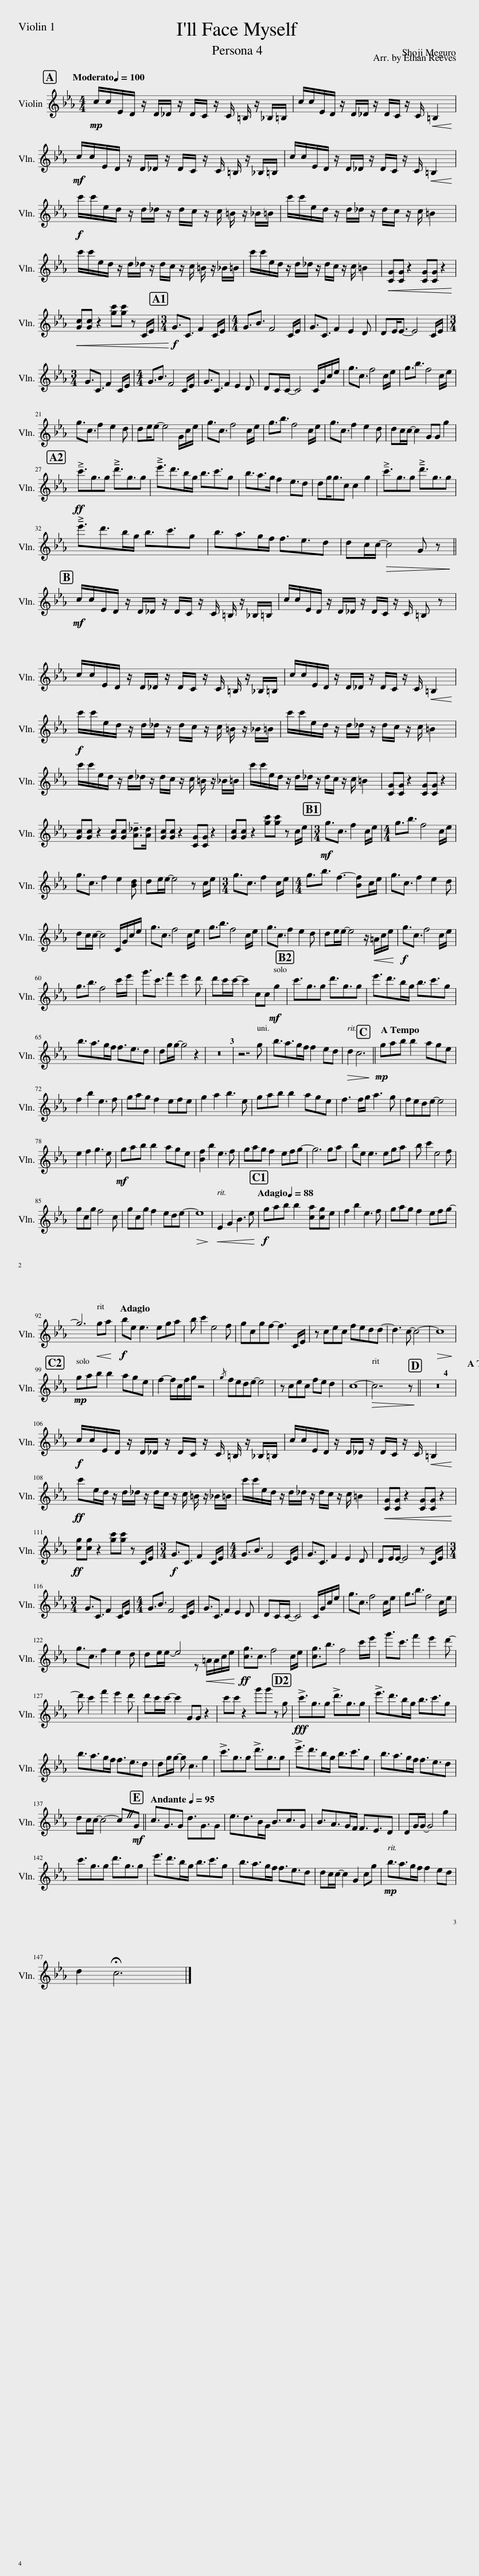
X:1
L:1/8
Q:1/4=100
M:4/4
I:linebreak $
K:Eb
V:1 treble
V:1
!mp! c/c/E/D/ z/ D/_D/ z/ D/C/ z/ C/ =B,/ z/ _B,/=B,/ | c/c/E/D/ z/ D/_D/ z/ D/C/ z/ C/!<(! =B,2!<)! |$!mf! c/c/E/D/ z/ D/_D/ z/ D/C/ z/ C/ =B,/ z/ _B,/=B,/ | c/c/E/D/ z/ D/_D/ z/ D/C/ z/ C/!<(! =B,2!<)! |$!f! c'/c'/e/d/ z/ d/_d/ z/ d/c/ z/ c/ =B/ z/ _B/=B/ | %5
 c'/c'/e/d/ z/ d/_d/ z/ d/c/ z/ c/ =B2 |$ c'/c'/e/d/ z/ d/_d/ z/ d/c/ z/ c/ =B/ z/ _B/=B/ | c'/c'/e/d/ z/ d/_d/ z/ d/c/ z/ c/ =B2 |!<(! [CG][CG] z2 [CG][CG] z2!<)! |$!<(! [Gc][Gc] z2 [gc'][gc'] z C/E/!<)! | %10
[M:3/4]!f! G3/2C3/2 F2 C/E/ |[M:4/4] G3/2B3/2 F4 C/E/ | G3/2C3/2 F2 E2 D | DE<E- E4 C/E/ |$[M:3/4] G3/2C3/2 F2 C/E/ | %15
[M:4/4] G3/2B3/2 F4 C/E/ | G3/2C3/2 F2 E2 D | DC/C/- C4 C/G/c/e/ | g3/2c3/2 f4 c/e/ | g3/2b3/2 f4 c/e/ |$ %20
 g3/2c3/2 f2 e2 d | de/e- e4 G/c/e/ | g3/2c3/2 f4 c/e/ | g3/2b3/2 f4 c/e/ | g3/2c3/2 f2 e2 d | %25
 dc/c/- c2 GG g2 |$!ff! c'3/2g3/2g d'3/2g3/2g | e'3/2d'>bg/ b3/2c'3/2g | b3/2a>g f2 e3/2d | dg<gc c2 g2 | %30
 c'3/2g3/2g d'3/2g3/2g |$ e'3/2d'>bg/ b3/2c'3/2g | b3/2a>gf/ f3/2e3/2d | dc/c/-!>(! c4 G z!>)! ||$!mf! c/c/E/D/ z/ D/_D/ z/ D/C/ z/ C/ =B,/ z/ _B,/=B,/ | %35
 c/c/E/D/ z/ D/_D/ z/ D/C/ z/ C/ =B, z |$ c/c/E/D/ z/ D/_D/ z/ D/C/ z/ C/ =B,/ z/ _B,/=B,/ | c/c/E/D/ z/ D/_D/ z/ D/C/ z/ C/!<(! =B,2!<)! |$!f! c'/c'/e/d/ z/ d/_d/ z/ d/c/ z/ c/ =B/ z/ _B/=B/ | c'/c'/e/d/ z/ d/_d/ z/ d/c/ z/ c/ =B2 |$ %40
 c'/c'/e/d/ z/ d/_d/ z/ d/c/ z/ c/ =B/ z/ _B/=B/ | c'/c'/e/d/ z/ d/_d/ z/ d/c/ z/ c/ =B2 | [CG][CG] z2 [CG][CG] z2 |$ [Gc][Gc] z2 [Gc][Gc] !tenuto![A_d]>[Ad] | [Gc][Gc] z2 [CG][CG] z2 | %45
 [Gc][Gc] z2 [gc'][gc'] z c/e/ |[M:3/4]!mf! g3/2c3/2 f2 c/e/ |[M:4/4] g3/2b3/2 f4 c/e/ |$ g3/2c3/2 f2 e2 [Bd] | de/e/- e4 z c/e/ | %50
[M:3/4] g3/2c3/2 f2 c/e/ |[M:4/4] g3/2b3/2 f3- [Bf]c/e/ | g3/2c3/2 f2 e2 d |$ dc/c/- c4 C/G/c/e/ | g3/2c3/2 f4 c/e/ | %55
 g3/2b3/2 f4 c/e/ | g3/2c3/2 f2 e2 d | de/e/- e4 z/!<(! =A/c/e/!<)! |!f! g3/2c3/2 f4 c/e/ |$ g3/2b3/2 f4 c'/e'/ | %60
 g'3/2c'3/2 f'2 e'2 d' | d'c'/c'/- c'2 cc!mf! g2 | c'3/2g3/2g d'3/2g3/2g | e'3/2d'>bg/ b3/2c'3/2g |$ b3/2a>gf/ f3/2e3/2d | %65
 dg/g/- g4 z2 | z24 | z7 g | b3/2a>gf/ f2 ed |[Q:1/4=95]!>(! d2[Q:1/4=90] c6!>)! || %70
!mp![Q:1/4=100] gab b2 age |$ f2 b2 e3 f | gag f2 efe | g2 a2 b3 e | gab b2 age | %75
 f3 f/g/ a3 g | fede- e4 |$ e2 f2 g3 e |!mf! gab b2 age | [Bf]2 b2 e3 f | %80
 gag f2 efg- | g6 ga | be e3 ega | b c'2 e4 f |$ gcg f4 c | %85
 gcg f2 ede- |!>(! e8!>)! |[Q:1/4=95]!<(! E2[Q:1/4=93] G2[Q:1/4=91] B3[Q:1/4=89] e!<)! |!f![Q:1/4=88] gab b2 [ca][cg]e | f2 b2 e3 f | %90
 gag f2 efg- |$ g6[Q:1/4=85]!<(! g[Q:1/4=83]a!<)! |[Q:1/4=88][Q:1/4=88]!f! be e3 ega | b c'2 e4 f | gcgf- f3 C/E/ | %95
 z cec fedd- | d3 c- c4- |!>(! c8!>)! |$!mp! gab b2 age | f2- f/c/f/g/ z4 | %100
{/g} fede- e4 | z cec fe d2 | c8- |!>(! c7 z!>)![Q:1/4=85][Q:1/4=80][Q:1/4=78] ||[Q:1/4=100][Q:1/4=100] z32 |$ %105
!f! c/c/E/D/ z/ D/_D/ z/ D/C/ z/ C/ =B,/ z/ _B,/=B,/ | c/c/E/D/ z/ D/_D/ z/ D/C/ z/ C/!<(! =B,2!<)! |$!ff! c'e/d/ z/ d/_d/ z/ d/c/ z/ c/ =B/ z/ _B/=B/ | c'/c'/e/d/ z/ d/_d/ z/ d/c/ z/ c/ =B2 |!<(! [CG][CG] z2 [CG][CG] z2!<)! |$ %110
!ff! [cg][cg] z2 [gc'][gc'] z C/E/ |[M:3/4]!f! G3/2C3/2 F2 C/E/ |[M:4/4] G3/2B3/2 F4 C/E/ | G3/2C3/2 F2 E2 D | DE/E/- E4 z C/E/ |$ %115
[M:3/4] G3/2C3/2 F2 C/E/ |[M:4/4] G3/2B3/2 F4 C/E/ | G3/2C3/2 F2 E2 D | DC/C/- C4 C/G/c/e/ | g3/2c3/2 f4 c/e/ | %120
 g3/2b3/2 f4 c/e/ |$ g3/2c3/2 f2 e2 d | de/e/- e4!<(! =A/A/c/e/!<)! |!ff! [cg]3/2c3/2 f4 c/e/ | [cg]3/2b3/2 f4 c'/e'/ | %125
 g'3/2c'3/2 f'2 e'2 d'- |$ d' c'2 f'2 e'2 d' | d'c'/c'/- c'2 GG z2 | c'c' z2 g'g' z g |!fff! !>!c'3/2g3/2g !>!d'3/2g3/2g | %130
 !>!e'3/2d'>bg/ b3/2c'3/2g |$ b3/2a>gf/ f3/2e3/2d | dg/g/- g c3 g2 | !>!c'3/2g3/2g !>!d'3/2g3/2g | !>!e'3/2d'>bg/ b3/2c'3/2g | %135
 b3/2a>gf/ f3/2e3/2d |$ dc/c/- c4- c!mf!G ||[Q:1/4=95] c3/2G3/2G d3/2G3/2G | e3/2d>BG/ B3/2c3/2G | B3/2A>GF/ F3/2E3/2D | %140
 DG/G/- G4 g2 |$ c'3/2g3/2g d'3/2g3/2g | e'3/2d'>bg/ b3/2c'3/2g | b3/2a>gf/ f3/2e3/2d | dc/c/- c2 G2 cg | %145
!mp![Q:1/4=88] b3/2[Q:1/4=86]a>g[Q:1/4=84]f/[Q:1/4=82] f2[Q:1/4=80] e[Q:1/4=75]d |$ d2 !fermata!c6 |] %147
